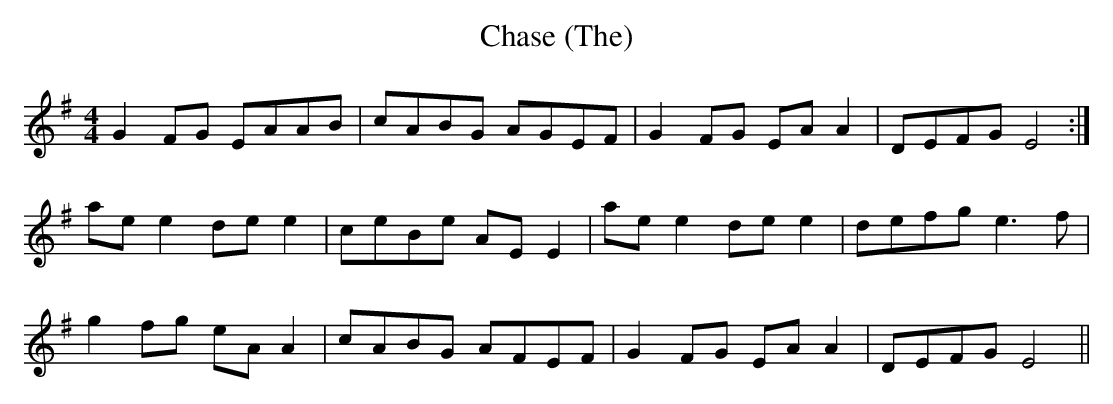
X:1
T: Chase (The)
L: 1/8
M: 4/4
K: Em
G2 FG EAAB|cABG AGEF|G2 FG EA A2|DEFG E4 :|
ae e2 de e2|ceBe AE E2|ae e2 de e2|defg e3 f|
g2 fg eA A2|cABG AFEF|G2 FG EA A2|DEFG E4 ||
